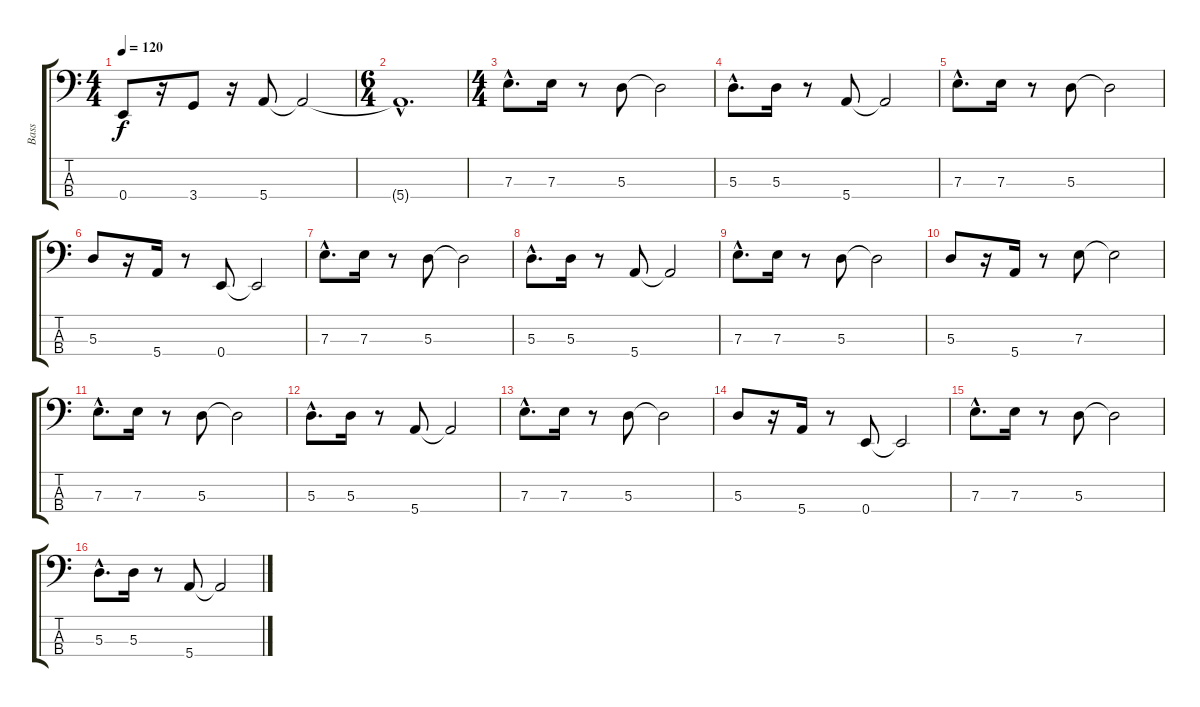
\track ("Bass" "Bass") {instrument electricbassfinger}
\staff {score tabs}
\tuning (G2 D2 A1 E1) {hide}
\ts (4 4)
\tempo 120
\clef f4
\ks c
0.4.8{dy f} r.16 3.4.8 r.16 5.4.8 5.4{t}.2 |
\ts (6 4)
5.4{hac t}.1{d} |
\ts (4 4)
7.3{hac}.8{d} 7.3.16 r.8 5.3.8 5.3{t}.2 |
5.3{hac}.8{d} 5.3.16 r.8 5.4.8 5.4{t}.2 |
7.3{hac}.8{d} 7.3.16 r.8 5.3.8 5.3{t}.2 |
5.3.8 r.16 5.4.16 r.8 0.4.8 0.4{t}.2 |
7.3{hac}.8{d} 7.3.16 r.8 5.3.8 5.3{t}.2 |
5.3{hac}.8{d} 5.3.16 r.8 5.4.8 5.4{t}.2 |
7.3{hac}.8{d} 7.3.16 r.8 5.3.8 5.3{t}.2 |
5.3.8 r.16 5.4.16 r.8 7.3.8 7.3{t}.2 |
7.3{hac}.8{d} 7.3.16 r.8 5.3.8 5.3{t}.2 |
5.3{hac}.8{d} 5.3.16 r.8 5.4.8 5.4{t}.2 |
7.3{hac}.8{d} 7.3.16 r.8 5.3.8 5.3{t}.2 |
5.3.8 r.16 5.4.16 r.8 0.4.8 0.4{t}.2 |
7.3{hac}.8{d} 7.3.16 r.8 5.3.8 5.3{t}.2 |
5.3{hac}.8{d} 5.3.16 r.8 5.4.8 5.4{t}.2
